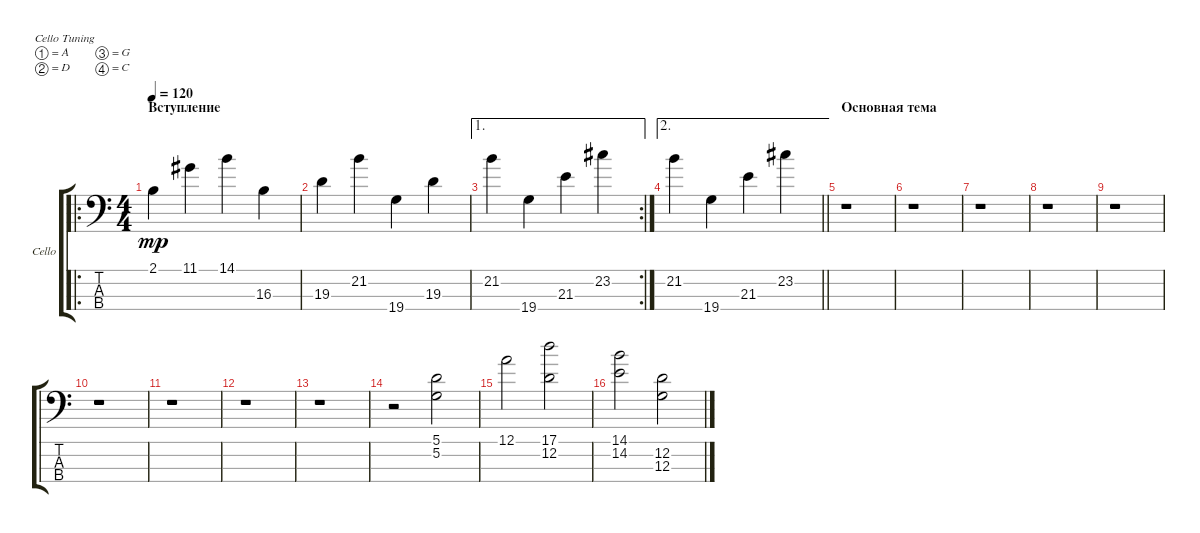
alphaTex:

\bracketExtendMode groupsimilarinstruments
\firstSystemTrackNameOrientation horizontal
\otherSystemsTrackNameOrientation horizontal
\track ("Cello" "Cello") {instrument cello}
\staff {score tabs}
\tuning (A3 D3 G2 C2)
\ro
\ts (4 4)
\beaming (8 2 2 2 2)
\section ("" "Вступление")
\tempo 120
\clef f4
\ks c
2.1.4{dy mp instrument cello} 11.1.4 14.1.4 16.3.4 |
19.3.4 21.2.4 19.4.4 19.3.4 |
\ae 1
\rc 2
21.2.4 19.4.4 21.3.4 23.2.4 |
\ae 2
\barLineRight lightlight
21.2.4 19.4.4 21.3.4 23.2.4 |
\section ("" "Основная тема")
r.1 |
r.1 |
r.1 |
r.1 |
r.1 |
r.1 |
r.1 |
r.1 |
r.1 |
r.2 (5.1 5.2).2 |
12.1.2 (17.1 12.2).2 |
(14.1 14.2).2 (12.2 12.3).2
